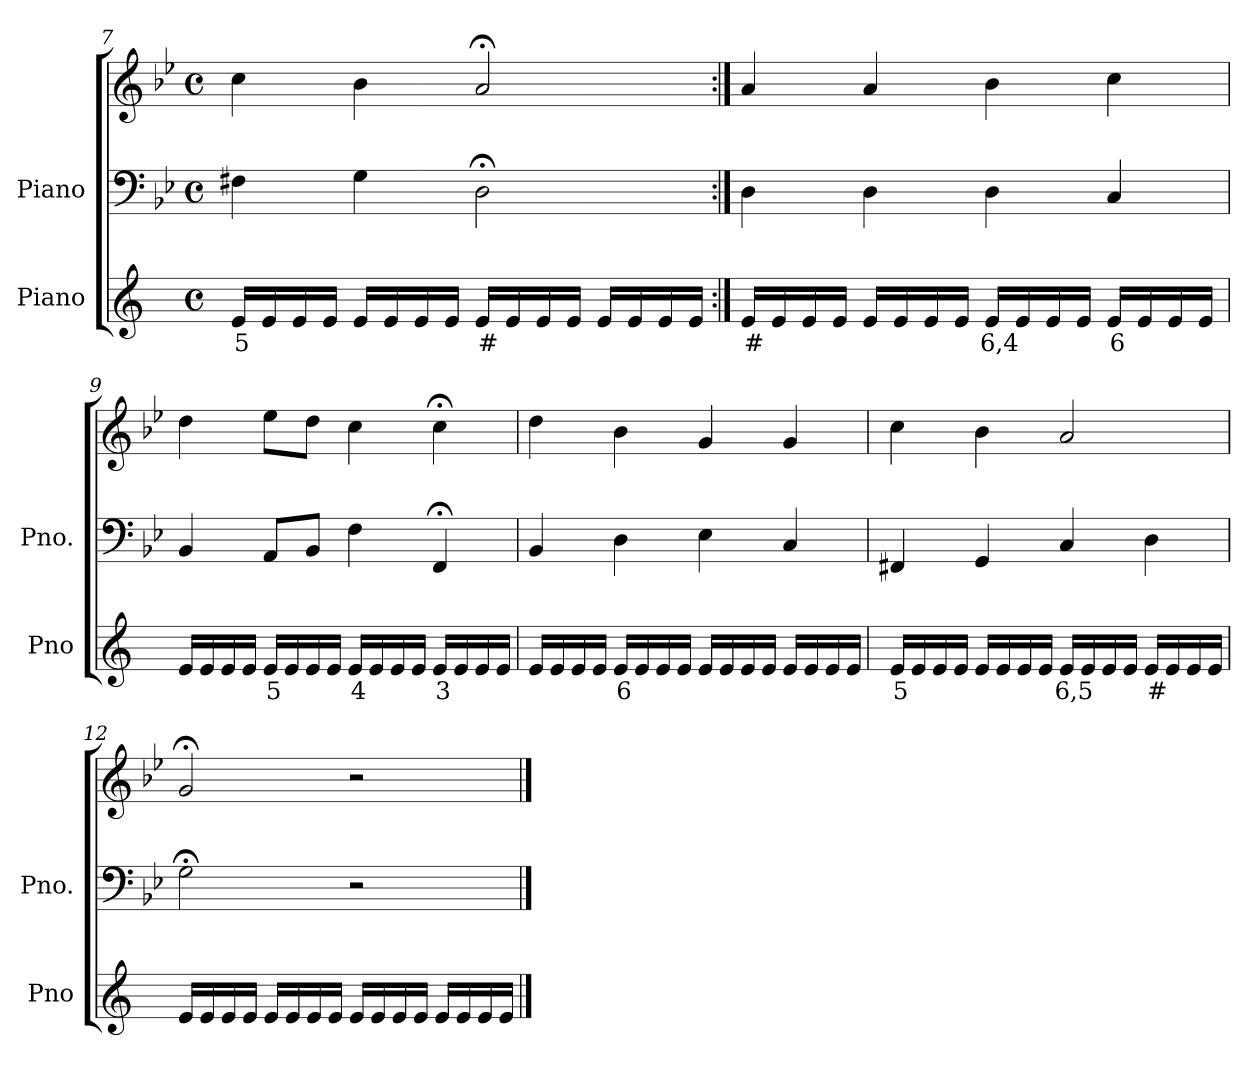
**kern	**text	**kern	**kern
*part2	*part2	*part1	*part1
*staff3	*staff3	*staff2	*staff1
*I"Piano	*	*I"Piano	*
*I'Pno	*	*I'Pno.	*
*clefG2	*	*clefF4	*clefG2
*k[]	*	*k[b-e-]	*k[b-e-]
*M4/4	*	*M4/4	*M4/4
*met(c)	*	*met(c)	*met(c)
=7	=7	=7	=7
!	!LO:LY:b	!	!
16e/LL	5	4F#X\	4cc\
16e/	.	.	.
16e/	.	.	.
16e/JJ	.	.	.
16e/LL	.	4G\	4b-\
16e/	.	.	.
16e/	.	.	.
16e/JJ	.	.	.
!	!LO:LY:b	!	!
16e/LL	#	2D;<\	2a;</
16e/	.	.	.
16e/	.	.	.
16e/JJ	.	.	.
16e/LL	.	.	.
16e/	.	.	.
16e/	.	.	.
16e/JJ	.	.	.
=8:|!	=8:|!	=8:|!	=8:|!
!	!LO:LY:b	!	!
16e/LL	#	4D\	4a/
16e/	.	.	.
16e/	.	.	.
16e/JJ	.	.	.
16e/LL	.	4D\	4a/
16e/	.	.	.
16e/	.	.	.
16e/JJ	.	.	.
!	!LO:LY:b	!	!
16e/LL	6,4	4D\	4b-\
16e/	.	.	.
16e/	.	.	.
16e/JJ	.	.	.
!	!LO:LY:b	!	!
16e/LL	6	4C/	4cc\
16e/	.	.	.
16e/	.	.	.
16e/JJ	.	.	.
=9	=9	=9	=9
16e/LL	.	4BB-/	4dd\
16e/	.	.	.
16e/	.	.	.
16e/JJ	.	.	.
!	!LO:LY:b	!	!
16e/LL	5	8AA/L	8ee-\L
16e/	.	.	.
16e/	.	8BB-/J	8dd\J
16e/JJ	.	.	.
!	!LO:LY:b	!	!
16e/LL	4	4F\	4cc\
16e/	.	.	.
16e/	.	.	.
16e/JJ	.	.	.
!	!LO:LY:b	!	!
16e/LL	3	4FF;</	4cc;<\
16e/	.	.	.
16e/	.	.	.
16e/JJ	.	.	.
=10	=10	=10	=10
16e/LL	.	4BB-/	4dd\
16e/	.	.	.
16e/	.	.	.
16e/JJ	.	.	.
!	!LO:LY:b	!	!
16e/LL	6	4D\	4b-\
16e/	.	.	.
16e/	.	.	.
16e/JJ	.	.	.
16e/LL	.	4E-\	4g/
16e/	.	.	.
16e/	.	.	.
16e/JJ	.	.	.
16e/LL	.	4C/	4g/
16e/	.	.	.
16e/	.	.	.
16e/JJ	.	.	.
=11	=11	=11	=11
!	!LO:LY:b	!	!
16e/LL	5	4FF#X/	4cc\
16e/	.	.	.
16e/	.	.	.
16e/JJ	.	.	.
16e/LL	.	4GG/	4b-\
16e/	.	.	.
16e/	.	.	.
16e/JJ	.	.	.
!	!LO:LY:b	!	!
16e/LL	6,5	4C/	2a/
16e/	.	.	.
16e/	.	.	.
16e/JJ	.	.	.
!	!LO:LY:b	!	!
16e/LL	#	4D\	.
16e/	.	.	.
16e/	.	.	.
16e/JJ	.	.	.
=12	=12	=12	=12
16e/LL	.	2G;<\	2g;</
16e/	.	.	.
16e/	.	.	.
16e/JJ	.	.	.
16e/LL	.	.	.
16e/	.	.	.
16e/	.	.	.
16e/JJ	.	.	.
16e/LL	.	2r	2r
16e/	.	.	.
16e/	.	.	.
16e/JJ	.	.	.
16e/LL	.	.	.
16e/	.	.	.
16e/	.	.	.
16e/JJ	.	.	.
==	==	==	==
*-	*-	*-	*-
